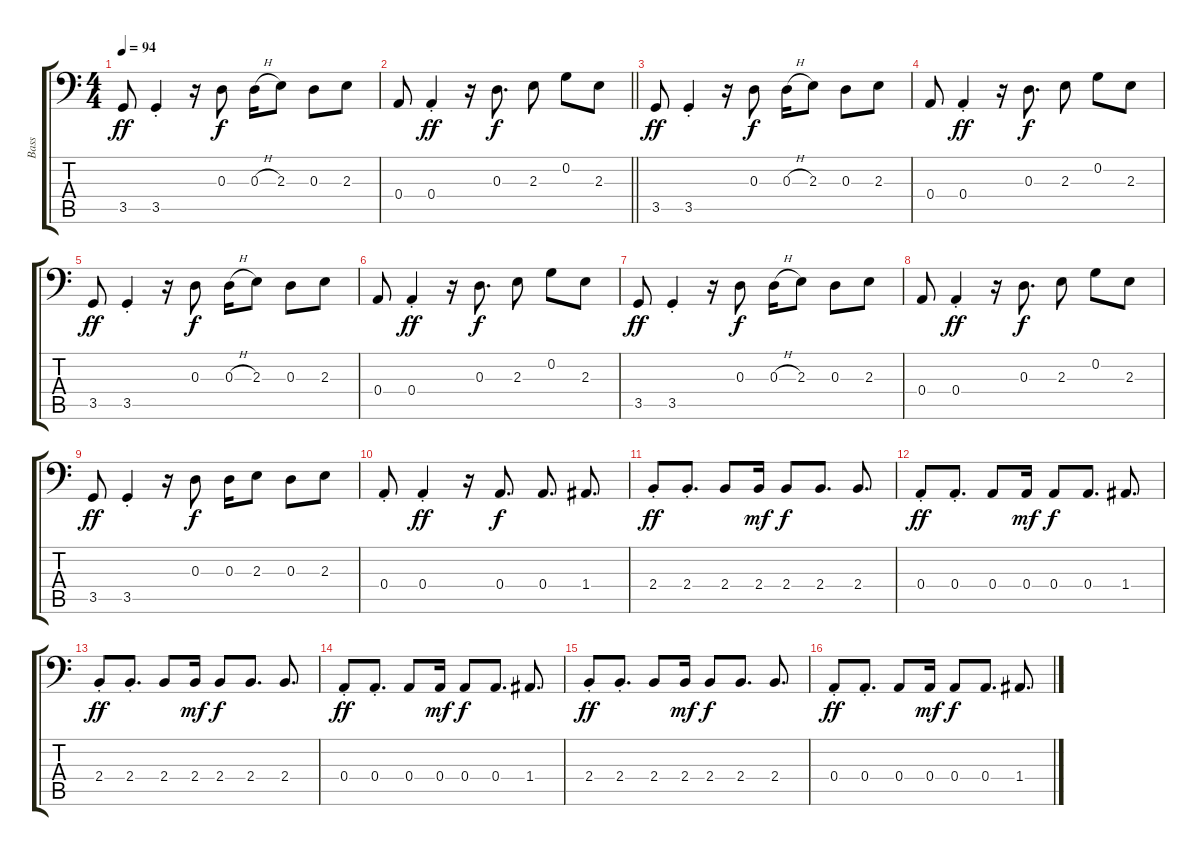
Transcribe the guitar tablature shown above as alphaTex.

\track ("Bass" "Bass") {instrument electricbassfinger}
\staff {score tabs}
\tuning (C3 G2 D2 A1 E1 B0) {hide}
\ts (4 4)
\tempo 94
\clef f4
\ks c
3.5.8{dy ff} 3.5{st}.4 r.16 0.3.8{dy f} 0.3{h}.16 2.3.8 0.3.8 2.3.8 |
\barLineRight lightlight
0.4.8 0.4{st}.4{dy ff} r.16 0.3.8{d dy f} 2.3.8 0.2.8 2.3.8 |
3.5.8{dy ff} 3.5{st}.4 r.16 0.3.8{dy f} 0.3{h}.16 2.3.8 0.3.8 2.3.8 |
0.4.8 0.4{st}.4{dy ff} r.16 0.3.8{d dy f} 2.3.8 0.2.8 2.3.8 |
3.5.8{dy ff} 3.5{st}.4 r.16 0.3.8{dy f} 0.3{h}.16 2.3.8 0.3.8 2.3.8 |
0.4.8 0.4{st}.4{dy ff} r.16 0.3.8{d dy f} 2.3.8 0.2.8 2.3.8 |
3.5.8{dy ff} 3.5{st}.4 r.16 0.3.8{dy f} 0.3{h}.16 2.3.8 0.3.8 2.3.8 |
0.4.8 0.4{st}.4{dy ff} r.16 0.3.8{d dy f} 2.3.8 0.2.8 2.3.8 |
3.5.8{dy ff} 3.5{st}.4 r.16 0.3.8{dy f} 0.3.16 2.3.8 0.3.8 2.3.8 |
0.4{st}.8 0.4{st}.4{dy ff} r.16 0.4.8{d dy f} 0.4.8{d} 1.4.8{d} |
2.4{st}.8{dy ff} 2.4{st}.8{d} 2.4.8 2.4.16{dy mf} 2.4.8{dy f} 2.4.8{d} 2.4.8{d} |
0.4{st}.8{dy ff} 0.4{st}.8{d} 0.4.8 0.4.16{dy mf} 0.4.8{dy f} 0.4.8{d} 1.4.8{d} |
2.4{st}.8{dy ff} 2.4{st}.8{d} 2.4.8 2.4.16{dy mf} 2.4.8{dy f} 2.4.8{d} 2.4.8{d} |
0.4{st}.8{dy ff} 0.4{st}.8{d} 0.4.8 0.4.16{dy mf} 0.4.8{dy f} 0.4.8{d} 1.4.8{d} |
2.4{st}.8{dy ff} 2.4{st}.8{d} 2.4.8 2.4.16{dy mf} 2.4.8{dy f} 2.4.8{d} 2.4.8{d} |
0.4{st}.8{dy ff} 0.4{st}.8{d} 0.4.8 0.4.16{dy mf} 0.4.8{dy f} 0.4.8{d} 1.4.8{d}
